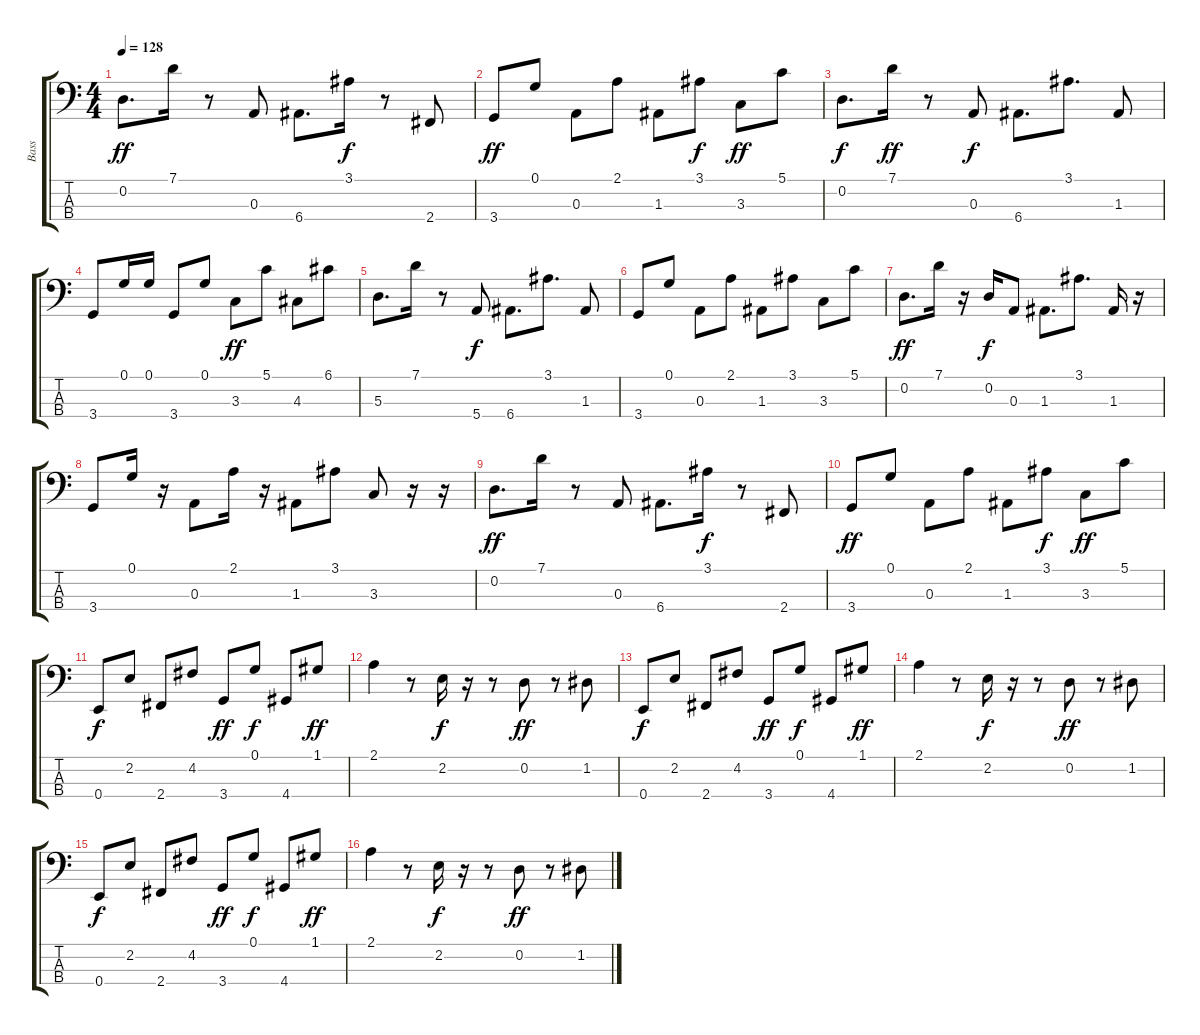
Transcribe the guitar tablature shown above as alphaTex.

\track ("Bass           " "Bass      ") {instrument electricbassfinger}
\staff {score tabs}
\tuning (G2 D2 A1 E1) {hide}
\ts (4 4)
\tempo 128
\clef f4
\ks c
0.2.8{d dy ff} 7.1.16 r.8 0.3.8 6.4.8{d} 3.1.16{dy f} r.8 2.4.8 |
3.4.8{dy ff} 0.1.8 0.3.8 2.1.8 1.3.8 3.1.8{dy f} 3.3.8{dy ff} 5.1.8 |
0.2.8{d dy f} 7.1.16{dy ff} r.8 0.3.8{dy f} 6.4.8{d} 3.1.8{d} 1.3.8 |
3.4.8 0.1.16 0.1.16 3.4.8 0.1.8 3.3.8{dy ff} 5.1.8 4.3.8 6.1.8 |
5.3.8{d} 7.1.16 r.8 5.4.8{dy f} 6.4.8{d} 3.1.8{d} 1.3.8 |
3.4.8 0.1.8 0.3.8 2.1.8 1.3.8 3.1.8 3.3.8 5.1.8 |
0.2.8{d dy ff} 7.1.16 r.16 0.2.16{dy f} 0.3.8 1.3.8{d} 3.1.8{d} 1.3.16 r.16 |
3.4.8 0.1.16 r.16 0.3.8 2.1.16 r.16 1.3.8 3.1.8 3.3.8 r.16 r.16 |
0.2.8{d dy ff} 7.1.16 r.8 0.3.8 6.4.8{d} 3.1.16{dy f} r.8 2.4.8 |
3.4.8{dy ff} 0.1.8 0.3.8 2.1.8 1.3.8 3.1.8{dy f} 3.3.8{dy ff} 5.1.8 |
0.4.8{dy f} 2.2.8 2.4.8 4.2.8 3.4.8{dy ff} 0.1.8{dy f} 4.4.8 1.1.8{dy ff} |
2.1.4 r.8 2.2.16{dy f} r.16 r.8 0.2.8{dy ff} r.8 1.2.8 |
0.4.8{dy f} 2.2.8 2.4.8 4.2.8 3.4.8{dy ff} 0.1.8{dy f} 4.4.8 1.1.8{dy ff} |
2.1.4 r.8 2.2.16{dy f} r.16 r.8 0.2.8{dy ff} r.8 1.2.8 |
0.4.8{dy f} 2.2.8 2.4.8 4.2.8 3.4.8{dy ff} 0.1.8{dy f} 4.4.8 1.1.8{dy ff} |
2.1.4 r.8 2.2.16{dy f} r.16 r.8 0.2.8{dy ff} r.8 1.2.8
